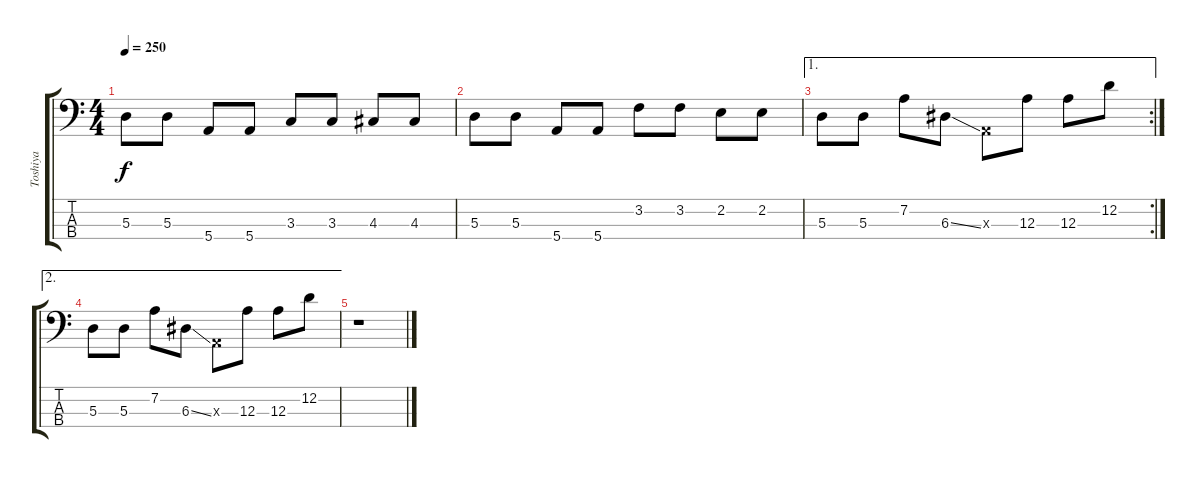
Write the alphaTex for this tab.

\track ("Toshiya" "Toshiya") {instrument slapbass2}
\staff {score tabs}
\tuning (G2 D2 A1 E1) {hide}
\ts (4 4)
\tempo 250
\clef f4
\ks c
5.3.8{dy f} 5.3.8 5.4.8 5.4.8 3.3.8 3.3.8 4.3.8 4.3.8 |
5.3.8 5.3.8 5.4.8 5.4.8 3.2.8 3.2.8 2.2.8 2.2.8 |
\ae 1
\rc 2
5.3.8 5.3.8 7.2.8 6.3{ss}.8 0.3{x}.8 12.3.8 12.3.8 12.2.8 |
\ae 2
5.3.8 5.3.8 7.2.8 6.3{ss}.8 0.3{x}.8 12.3.8 12.3.8 12.2.8 |
r.1
